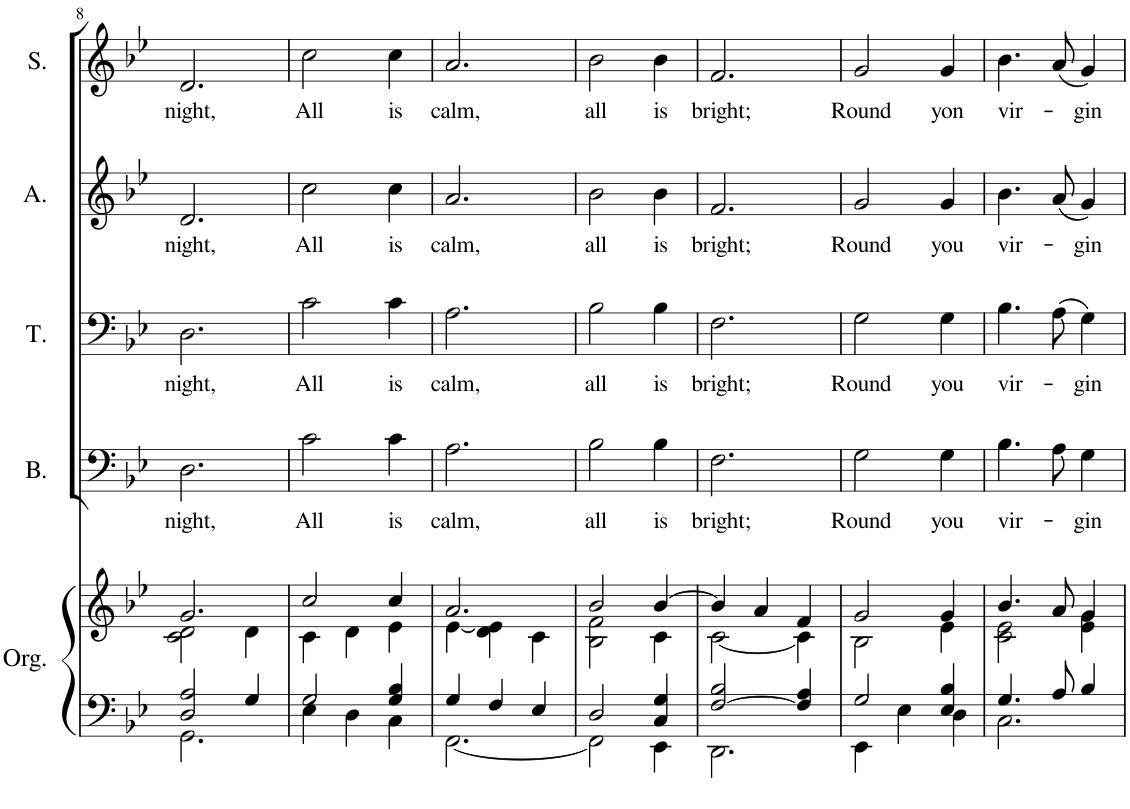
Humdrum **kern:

**kern	**kern	**kern	**text	**kern	**text	**kern	**text	**kern	**text
*part5	*part5	*part4	*part4	*part3	*part3	*part2	*part2	*part1	*part1
*staff6	*staff5	*staff4	*staff4	*staff3	*staff3	*staff2	*staff2	*staff1	*staff1
*I"Organ	*	*I"Bass	*	*I"Tenor	*	*I"Alto	*	*I"Soprano	*
*I'Org.	*	*I'B.	*	*I'T.	*	*I'A.	*	*I'S.	*
!!LO:PB:g=z
*clefF4	*clefG2	*clefF4	*	*clefF4	*	*clefG2	*	*clefG2	*
*k[b-e-]	*k[b-e-]	*k[b-e-]	*	*k[b-e-]	*	*k[b-e-]	*	*k[b-e-]	*
*M3/4	*M3/4	*M3/4	*	*M3/4	*	*M3/4	*	*M3/4	*
=8	=8	=8	=8	=8	=8	=8	=8	=8	=8
*^	*^	*	*	*	*	*	*	*	*
!	!	!	!	!	!LO:LY:b	!	!LO:LY:b	!	!LO:LY:b	!	!LO:LY:b
2D/ 2A/	2.GG\	2.g/	2c\ 2d\	2.D\	night,	2.D\	night,	2.d/	night,	2.d/	night,
4G/	.	.	4d\	.	.	.	.	.	.	.	.
=9	=9	=9	=9	=9	=9	=9	=9	=9	=9	=9	=9
!	!	!	!	!	!LO:LY:b	!	!LO:LY:b	!	!LO:LY:b	!	!LO:LY:b
2G/	4E-\	2cc/	4c\	2c\	All	2c\	All	2cc\	All	2cc\	All
.	4D\	.	4d\	.	.	.	.	.	.	.	.
!	!	!	!	!	!LO:LY:b	!	!LO:LY:b	!	!LO:LY:b	!	!LO:LY:b
4G/ 4B-/	4C\	4cc/	4e-\	4c\	is	4c\	is	4cc\	is	4cc\	is
=10	=10	=10	=10	=10	=10	=10	=10	=10	=10	=10	=10
!	!	!	!	!	!LO:LY:b	!	!LO:LY:b	!	!LO:LY:b	!	!LO:LY:b
4G/	[2.FF\	2.a/	[4e-\	2.A\	calm,	2.A\	calm,	2.a/	calm,	2.a/	calm,
4F/	.	.	4d\ 4e-\]	.	.	.	.	.	.	.	.
4E-/	.	.	4c\	.	.	.	.	.	.	.	.
=11	=11	=11	=11	=11	=11	=11	=11	=11	=11	=11	=11
!	!	!	!	!	!LO:LY:b	!	!LO:LY:b	!	!LO:LY:b	!	!LO:LY:b
2D/	2FF\]	2b-/	2B-\ 2f\	2B-\	all	2B-\	all	2b-\	all	2b-\	all
!	!	!	!	!	!LO:LY:b	!	!LO:LY:b	!	!LO:LY:b	!	!LO:LY:b
4C/ 4G/	4EE-\	[4b-/	4c\	4B-\	is	4B-\	is	4b-\	is	4b-\	is
=12	=12	=12	=12	=12	=12	=12	=12	=12	=12	=12	=12
!	!	!	!	!	!LO:LY:b	!	!LO:LY:b	!	!LO:LY:b	!	!LO:LY:b
[2F/ 2B-/	2.DD\	4b-/]	[2c\	2.F\	bright;	2.F\	bright;	2.f/	bright;	2.f/	bright;
.	.	4a/	.	.	.	.	.	.	.	.	.
4F/] 4A/	.	4f/	4c\]	.	.	.	.	.	.	.	.
=13	=13	=13	=13	=13	=13	=13	=13	=13	=13	=13	=13
!	!	!	!	!	!LO:LY:b	!	!LO:LY:b	!	!LO:LY:b	!	!LO:LY:b
2G/	4EE-\	2g/	2B-\	2G\	Round	2G\	Round	2g/	Round	2g/	Round
.	4E-\	.	.	.	.	.	.	.	.	.	.
!	!	!	!	!	!LO:LY:b	!	!LO:LY:b	!	!LO:LY:b	!	!LO:LY:b
4E-/ 4B-/	4D\	4g/	4e-\	4G\	you	4G\	you	4g/	you	4g/	yon
=14	=14	=14	=14	=14	=14	=14	=14	=14	=14	=14	=14
!	!	!	!	!	!LO:LY:b	!	!LO:LY:b	!	!LO:LY:b	!	!LO:LY:b
4.G/	2.C\	4.b-/	2c\ 2e-\	4.B-\	vir-	4.B-\	vir-	4.b-\	vir-	4.b-\	vir-
8A/	.	8a/	.	8A\	.	(8A\	.	(8a/	.	(8a/	.
!	!	!	!	!	!LO:LY:b	!	!LO:LY:b	!	!LO:LY:b	!	!LO:LY:b
4B-/	.	4g/	4e-\ 4g\	4G\	-gin	4G\)	-gin	4g/)	-gin	4g/)	-gin
*v	*v	*	*	*	*	*	*	*	*	*	*
*	*v	*v	*	*	*	*	*	*	*	*
=	=	=	=	=	=	=	=	=	=
*-	*-	*-	*-	*-	*-	*-	*-	*-	*-
